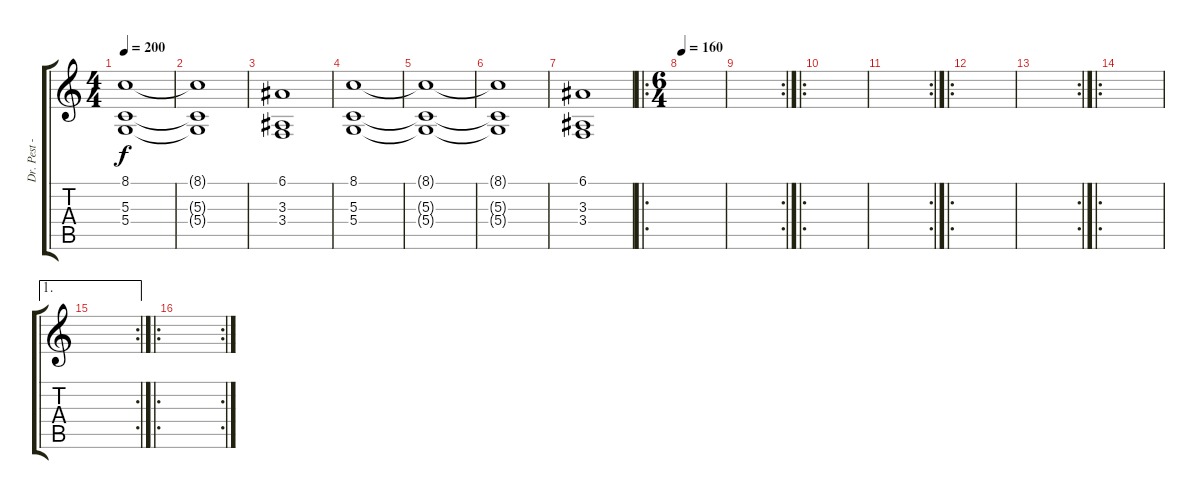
\track ("Dr. Pest - Synth" "Dr. Pest -") {instrument tremolostrings}
\staff {score tabs}
\tuning (E4 B3 G3 D3 A2 E2) {hide}
\ts (4 4)
\tempo 200
\clef g2
\ks c
(8.1 5.3 5.4).1{dy f} |
(8.1{t} 5.3{t} 5.4{t}).1 |
(6.1 3.3 3.4).1 |
(8.1 5.3 5.4).1 |
(8.1{t} 5.3{t} 5.4{t}).1 |
(8.1{t} 5.3{t} 5.4{t}).1 |
(6.1 3.3 3.4).1 |
\ro
\ts (6 4)
\tempo 160
|
\rc 2
|
\ro
|
\rc 2
|
\ro
|
\rc 2
|
\ro
|
\ae 1
\rc 2
|
\ro
\rc 2
